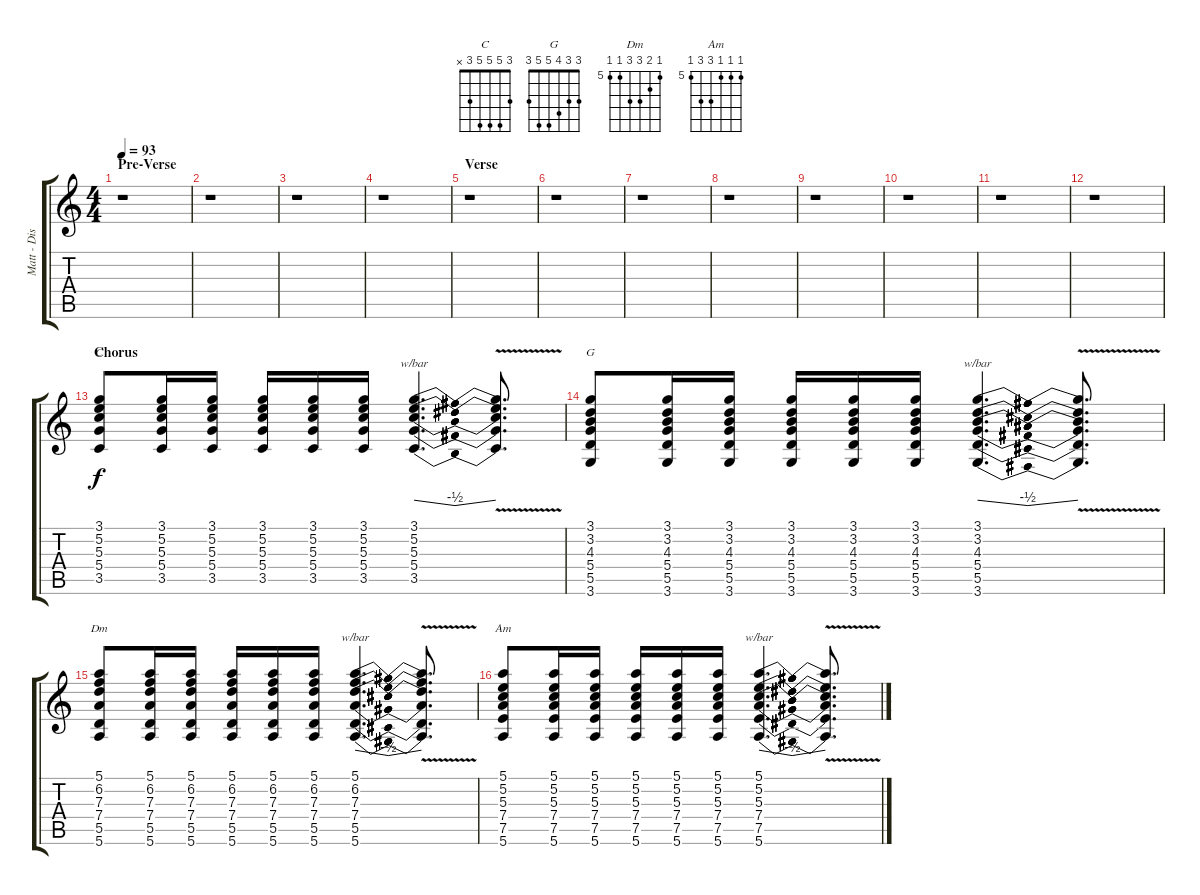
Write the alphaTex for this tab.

\track ("Matt - Distortion" "Matt - Dis") {instrument distortionguitar}
\staff {score tabs}
\tuning (E4 B3 G3 D3 A2 E2) {hide}
\chord ("C" 3 5 5 5 3 x)
\chord ("G" 3 3 4 5 5 3)
\chord ("Dm" 5 6 7 7 5 5) {firstfret 5}
\chord ("Am" 5 5 5 7 7 5) {firstfret 5}
\ts (4 4)
\section ("" "Pre-Verse")
\tempo 93
\clef g2
\ks c
r.1{dy f} |
r.1 |
r.1 |
r.1 |
\section ("" "Verse")
r.1 |
r.1 |
r.1 |
r.1 |
r.1 |
r.1 |
r.1 |
r.1 |
\section ("" "Chorus")
(3.1 5.2 5.3 5.4 3.5).8{ch "C"} (3.1 5.2 5.3 5.4 3.5).16 (3.1 5.2 5.3 5.4 3.5).16 (3.1 5.2 5.3 5.4 3.5).16 (3.1 5.2 5.3 5.4 3.5).16 (3.1 5.2 5.3 5.4 3.5).16 (3.1 5.2 5.3 5.4 3.5).4{d tbe (dip default 0 0 30 -2 60 0)} (3.1{v t} 5.2{v t} 5.3{v t} 5.4{v t} 3.5{v t}).8{d} |
(3.1 3.2 4.3 5.4 5.5 3.6).8{ch "G"} (3.1 3.2 4.3 5.4 5.5 3.6).16 (3.1 3.2 4.3 5.4 5.5 3.6).16 (3.1 3.2 4.3 5.4 5.5 3.6).16 (3.1 3.2 4.3 5.4 5.5 3.6).16 (3.1 3.2 4.3 5.4 5.5 3.6).16 (3.1 3.2 4.3 5.4 5.5 3.6).4{d tbe (dip default 0 0 30 -2 60 0)} (3.1{v t} 3.2{v t} 4.3{v t} 5.4{v t} 5.5{v t} 3.6{v t}).8{d} |
(5.1 6.2 7.3 7.4 5.5 5.6).8{ch "Dm"} (5.1 6.2 7.3 7.4 5.5 5.6).16 (5.1 6.2 7.3 7.4 5.5 5.6).16 (5.1 6.2 7.3 7.4 5.5 5.6).16 (5.1 6.2 7.3 7.4 5.5 5.6).16 (5.1 6.2 7.3 7.4 5.5 5.6).16 (5.1 6.2 7.3 7.4 5.5 5.6).4{d tbe (dip default 0 0 30 -2 60 0)} (5.1{v t} 6.2{v t} 7.3{v t} 7.4{v t} 5.5{v t} 5.6{v t}).8{d} |
(5.1 5.2 5.3 7.4 7.5 5.6).8{ch "Am"} (5.1 5.2 5.3 7.4 7.5 5.6).16 (5.1 5.2 5.3 7.4 7.5 5.6).16 (5.1 5.2 5.3 7.4 7.5 5.6).16 (5.1 5.2 5.3 7.4 7.5 5.6).16 (5.1 5.2 5.3 7.4 7.5 5.6).16 (5.1 5.2 5.3 7.4 7.5 5.6).4{d tbe (dip default 0 0 30 -2 60 0)} (5.1{v t} 5.2{v t} 5.3{v t} 7.4{v t} 7.5{v t} 5.6{v t}).8{d}
